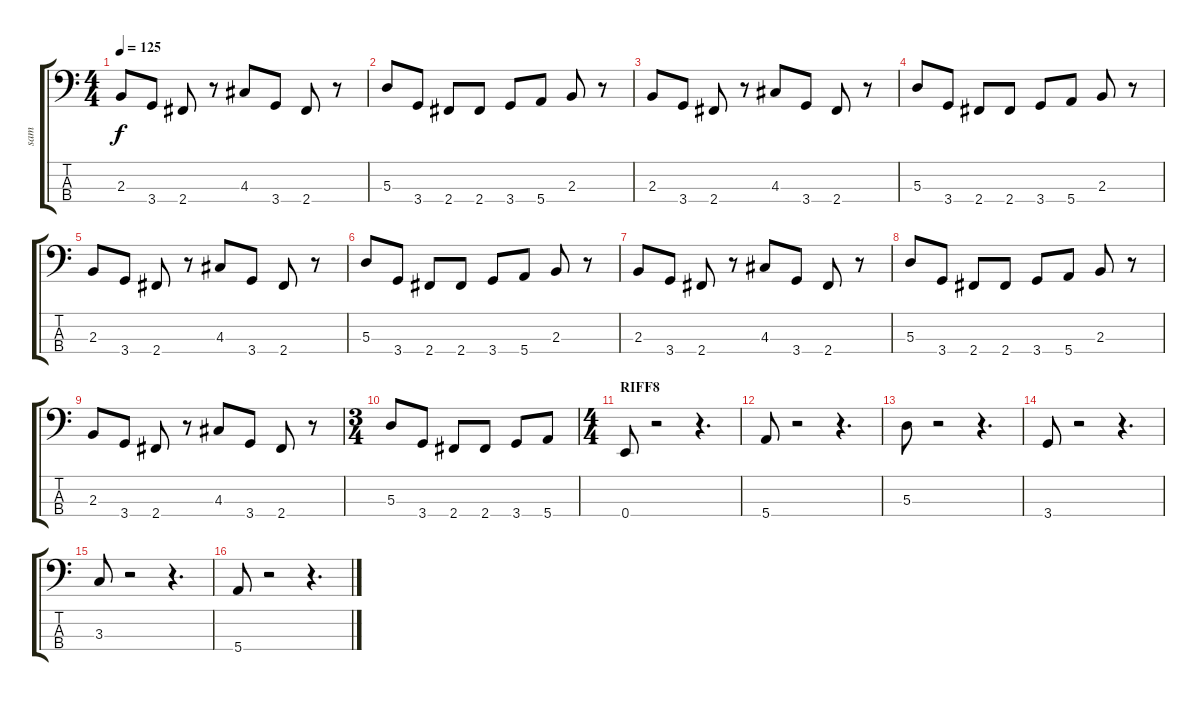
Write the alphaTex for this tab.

\track ("sam" "sam") {instrument electricbasspick}
\staff {score tabs}
\tuning (G2 D2 A1 E1) {hide}
\ts (4 4)
\tempo 125
\clef f4
\ks c
2.3.8{dy f} 3.4.8 2.4.8 r.8 4.3.8 3.4.8 2.4.8 r.8 |
5.3.8 3.4.8 2.4.8 2.4.8 3.4.8 5.4.8 2.3.8 r.8 |
2.3.8 3.4.8 2.4.8 r.8 4.3.8 3.4.8 2.4.8 r.8 |
5.3.8 3.4.8 2.4.8 2.4.8 3.4.8 5.4.8 2.3.8 r.8 |
2.3.8 3.4.8 2.4.8 r.8 4.3.8 3.4.8 2.4.8 r.8 |
5.3.8 3.4.8 2.4.8 2.4.8 3.4.8 5.4.8 2.3.8 r.8 |
2.3.8 3.4.8 2.4.8 r.8 4.3.8 3.4.8 2.4.8 r.8 |
5.3.8 3.4.8 2.4.8 2.4.8 3.4.8 5.4.8 2.3.8 r.8 |
2.3.8 3.4.8 2.4.8 r.8 4.3.8 3.4.8 2.4.8 r.8 |
\ts (3 4)
5.3.8 3.4.8 2.4.8 2.4.8 3.4.8 5.4.8 |
\ts (4 4)
\section ("" "RIFF8")
0.4.8 r.2 r.4{d} |
5.4.8 r.2 r.4{d} |
5.3.8 r.2 r.4{d} |
3.4.8 r.2 r.4{d} |
3.3.8 r.2 r.4{d} |
5.4.8 r.2 r.4{d}
